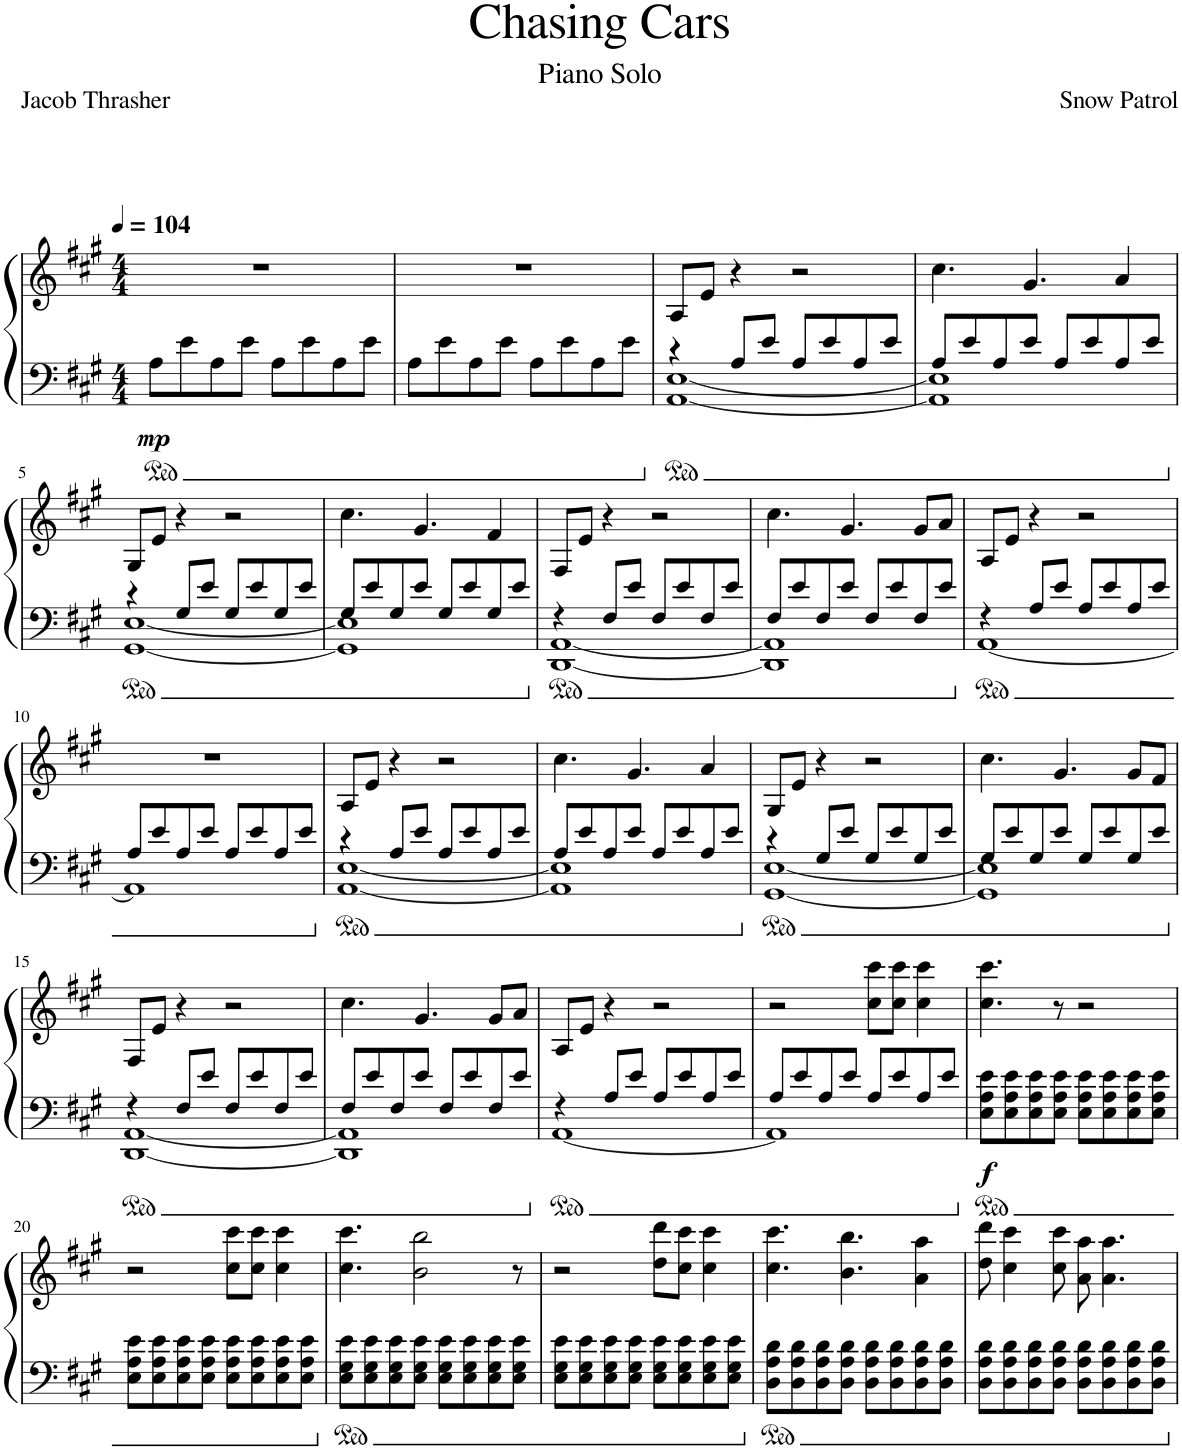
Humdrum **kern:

**kern	**kern	**dynam
*part1	*part1	*part1
*staff2	*staff1	*staff1/2
*I"Piano	*	*
*I'Pno.	*	*
*clefF4	*clefG2	*
*k[f#c#g#]	*k[f#c#g#]	*
*M4/4	*M4/4	*
*MM104	*MM104	*
=1	=1	=1
!	!	!LO:DY:b=2
8A\L	1r	mp
8e\	.	.
8A\	.	.
8e\J	.	.
8A\L	.	.
8e\	.	.
8A\	.	.
8e\J	.	.
=2	=2	=2
8A\L	1r	.
8e\	.	.
8A\	.	.
8e\J	.	.
8A\L	.	.
8e\	.	.
8A\	.	.
8e\J	.	.
=3	=3	=3
*^	*	*
4r	[1AA [1E	8A/L	.
.	.	8e/J	.
8A/L	.	4r	.
8e/J	.	.	.
8A/L	.	2r	.
8e/	.	.	.
8A/	.	.	.
8e/J	.	.	.
=4	=4	=4	=4
8A/L	1AA] 1E]	4.cc#\	.
8e/	.	.	.
8A/	.	.	.
8e/J	.	4.g#/	.
8A/L	.	.	.
8e/	.	.	.
8A/	.	4a/	.
8e/J	.	.	.
!!LO:LB:g=z
=5	=5	=5	=5
4r	[1GG# [1E	8G#/L	.
.	.	8e/J	.
8G#/L	.	4r	.
8e/J	.	.	.
8G#/L	.	2r	.
8e/	.	.	.
8G#/	.	.	.
8e/J	.	.	.
=6	=6	=6	=6
8G#/L	1GG#] 1E]	4.cc#\	.
8e/	.	.	.
8G#/	.	.	.
8e/J	.	4.g#/	.
8G#/L	.	.	.
8e/	.	.	.
8G#/	.	4f#/	.
8e/J	.	.	.
=7	=7	=7	=7
4r	[1DD [1AA	8F#/L	.
.	.	8e/J	.
8F#/L	.	4r	.
8e/J	.	.	.
8F#/L	.	2r	.
8e/	.	.	.
8F#/	.	.	.
8e/J	.	.	.
=8	=8	=8	=8
8F#/L	1DD 1AA	4.cc#\	.
8e/	.	.	.
8F#/	.	.	.
8e/J	.	4.g#/	.
8F#/L	.	.	.
8e/	.	.	.
8F#/	.	8g#/L	.
8e/J	.	8a/J	.
=9	=9	=9	=9
4r	[1AA	8A/L	.
.	.	8e/J	.
8A/L	.	4r	.
8e/J	.	.	.
8A/L	.	2r	.
8e/	.	.	.
8A/	.	.	.
8e/J	.	.	.
!!LO:LB:g=z
=10	=10	=10	=10
8A/L	1AA]	1r	.
8e/	.	.	.
8A/	.	.	.
8e/J	.	.	.
8A/L	.	.	.
8e/	.	.	.
8A/	.	.	.
8e/J	.	.	.
=11	=11	=11	=11
4r	[1AA [1E	8A/L	.
.	.	8e/J	.
8A/L	.	4r	.
8e/J	.	.	.
8A/L	.	2r	.
8e/	.	.	.
8A/	.	.	.
8e/J	.	.	.
=12	=12	=12	=12
8A/L	1AA] 1E]	4.cc#\	.
8e/	.	.	.
8A/	.	.	.
8e/J	.	4.g#/	.
8A/L	.	.	.
8e/	.	.	.
8A/	.	4a/	.
8e/J	.	.	.
=13	=13	=13	=13
4r	[1GG# [1E	8G#/L	.
.	.	8e/J	.
8G#/L	.	4r	.
8e/J	.	.	.
8G#/L	.	2r	.
8e/	.	.	.
8G#/	.	.	.
8e/J	.	.	.
=14	=14	=14	=14
8G#/L	1GG#] 1E]	4.cc#\	.
8e/	.	.	.
8G#/	.	.	.
8e/J	.	4.g#/	.
8G#/L	.	.	.
8e/	.	.	.
8G#/	.	8g#/L	.
8e/J	.	8f#/J	.
!!LO:LB:g=z
=15	=15	=15	=15
4r	[1DD [1AA	8F#/L	.
.	.	8e/J	.
8F#/L	.	4r	.
8e/J	.	.	.
8F#/L	.	2r	.
8e/	.	.	.
8F#/	.	.	.
8e/J	.	.	.
=16	=16	=16	=16
8F#/L	1DD 1AA	4.cc#\	.
8e/	.	.	.
8F#/	.	.	.
8e/J	.	4.g#/	.
8F#/L	.	.	.
8e/	.	.	.
8F#/	.	8g#/L	.
8e/J	.	8a/J	.
=17	=17	=17	=17
4r	[1AA	8A/L	.
.	.	8e/J	.
8A/L	.	4r	.
8e/J	.	.	.
8A/L	.	2r	.
8e/	.	.	.
8A/	.	.	.
8e/J	.	.	.
=18	=18	=18	=18
8A/L	1AA]	2r	.
8e/	.	.	.
8A/	.	.	.
8e/J	.	.	.
8A/L	.	8cc#\ 8ccc#\L	.
8e/	.	8cc#\ 8ccc#\J	.
8A/	.	4cc#\ 4ccc#\	.
8e/J	.	.	.
*v	*v	*	*
=19	=19	=19
!	!	!LO:DY:b=2
8E\ 8A\ 8e\L	4.cc#\ 4.ccc#\	f
8E\ 8A\ 8e\	.	.
8E\ 8A\ 8e\	.	.
8E\ 8A\ 8e\J	8r	.
8E\ 8A\ 8e\L	2r	.
8E\ 8A\ 8e\	.	.
8E\ 8A\ 8e\	.	.
8E\ 8A\ 8e\J	.	.
!!LO:LB:g=z
=20	=20	=20
8E\ 8A\ 8e\L	2r	.
8E\ 8A\ 8e\	.	.
8E\ 8A\ 8e\	.	.
8E\ 8A\ 8e\J	.	.
8E\ 8A\ 8e\L	8cc#\ 8ccc#\L	.
8E\ 8A\ 8e\	8cc#\ 8ccc#\J	.
8E\ 8A\ 8e\	4cc#\ 4ccc#\	.
8E\ 8A\ 8e\J	.	.
=21	=21	=21
8E\ 8G#\ 8e\L	4.cc#\ 4.ccc#\	.
8E\ 8G#\ 8e\	.	.
8E\ 8G#\ 8e\	.	.
8E\ 8G#\ 8e\J	2b\ 2bb\	.
8E\ 8G#\ 8e\L	.	.
8E\ 8G#\ 8e\	.	.
8E\ 8G#\ 8e\	.	.
8E\ 8G#\ 8e\J	8r	.
=22	=22	=22
8E\ 8G#\ 8e\L	2r	.
8E\ 8G#\ 8e\	.	.
8E\ 8G#\ 8e\	.	.
8E\ 8G#\ 8e\J	.	.
8E\ 8G#\ 8e\L	8dd\ 8ddd\L	.
8E\ 8G#\ 8e\	8cc#\ 8ccc#\J	.
8E\ 8G#\ 8e\	4cc#\ 4ccc#\	.
8E\ 8G#\ 8e\J	.	.
=23	=23	=23
8D\ 8A\ 8d\L	4.cc#\ 4.ccc#\	.
8D\ 8A\ 8d\	.	.
8D\ 8A\ 8d\	.	.
8D\ 8A\ 8d\J	4.b\ 4.bb\	.
8D\ 8A\ 8d\L	.	.
8D\ 8A\ 8d\	.	.
8D\ 8A\ 8d\	4a\ 4aa\	.
8D\ 8A\ 8d\J	.	.
=24	=24	=24
8D\ 8A\ 8d\L	8dd\ 8ddd\	.
8D\ 8A\ 8d\	4cc#\ 4ccc#\	.
8D\ 8A\ 8d\	.	.
8D\ 8A\ 8d\J	8cc#\ 8ccc#\	.
8D\ 8A\ 8d\L	8a\ 8aa\	.
8D\ 8A\ 8d\	4.a\ 4.aa\	.
8D\ 8A\ 8d\	.	.
8D\ 8A\ 8d\J	.	.
=	=	=
*-	*-	*-
